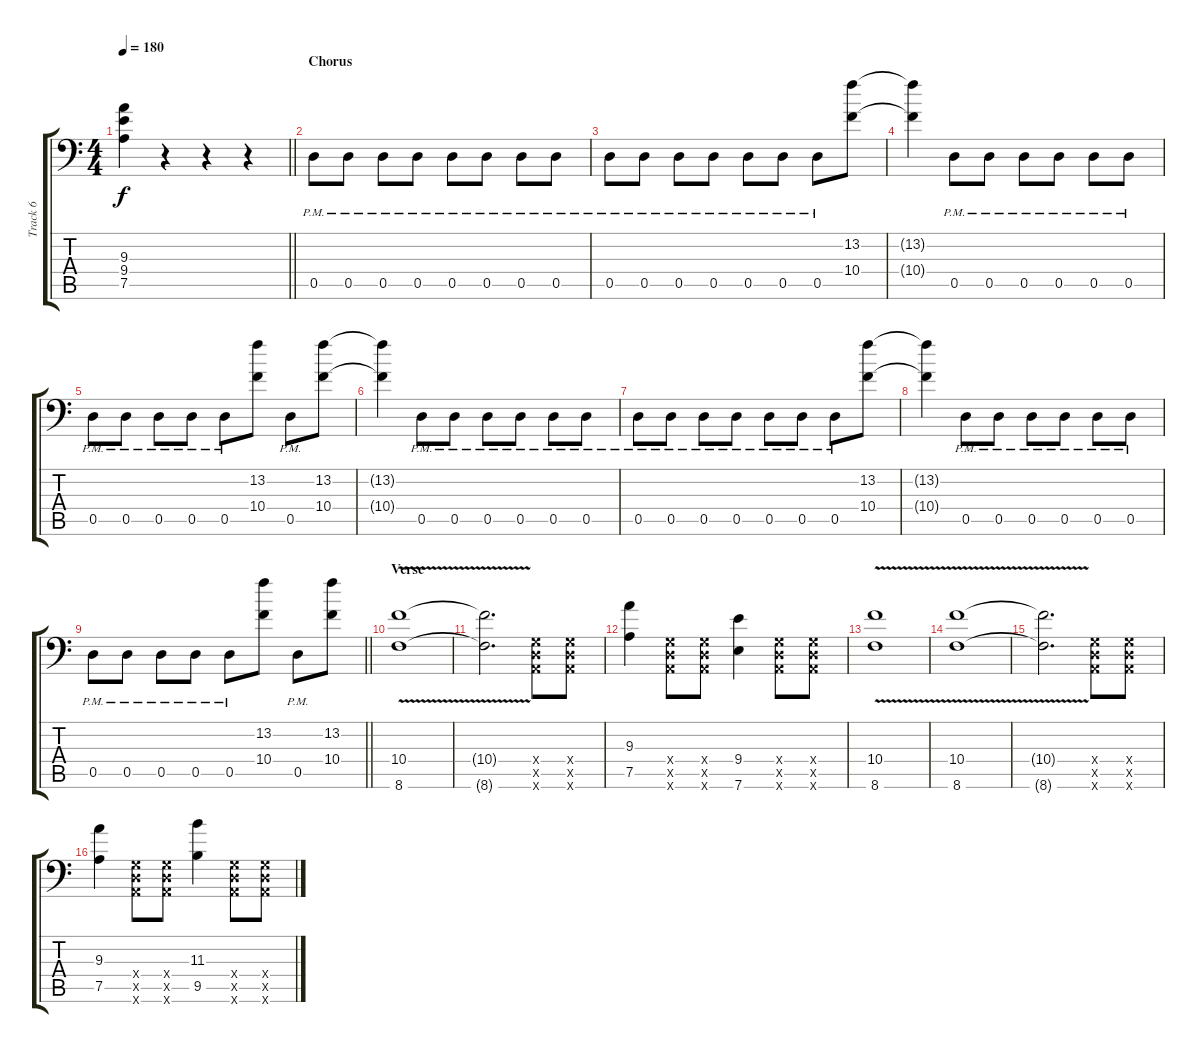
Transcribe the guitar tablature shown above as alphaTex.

\track ("Track 6" "Track 6") {instrument distortionguitar}
\staff {score tabs}
\tuning (A3 E3 C3 G2 D2 A1) {hide}
\ts (4 4)
\tempo 180
\clef f4
\barLineRight lightlight
\ks c
(9.3 9.4 7.5).4{dy f} r.4 r.4 r.4 |
\section ("" "Chorus")
0.5{pm}.8 0.5{pm}.8 0.5{pm}.8 0.5{pm}.8 0.5{pm}.8 0.5{pm}.8 0.5{pm}.8 0.5{pm}.8 |
0.5{pm}.8 0.5{pm}.8 0.5{pm}.8 0.5{pm}.8 0.5{pm}.8 0.5{pm}.8 0.5{pm}.8 (13.2 10.4).8 |
(13.2{t} 10.4{t}).4 0.5{pm}.8 0.5{pm}.8 0.5{pm}.8 0.5{pm}.8 0.5{pm}.8 0.5{pm}.8 |
0.5{pm}.8 0.5{pm}.8 0.5{pm}.8 0.5{pm}.8 0.5{pm}.8 (13.2 10.4).8 0.5{pm}.8 (13.2 10.4).8 |
(13.2{t} 10.4{t}).4 0.5{pm}.8 0.5{pm}.8 0.5{pm}.8 0.5{pm}.8 0.5{pm}.8 0.5{pm}.8 |
0.5{pm}.8 0.5{pm}.8 0.5{pm}.8 0.5{pm}.8 0.5{pm}.8 0.5{pm}.8 0.5{pm}.8 (13.2 10.4).8 |
(13.2{t} 10.4{t}).4 0.5{pm}.8 0.5{pm}.8 0.5{pm}.8 0.5{pm}.8 0.5{pm}.8 0.5{pm}.8 |
\barLineRight lightlight
0.5{pm}.8 0.5{pm}.8 0.5{pm}.8 0.5{pm}.8 0.5{pm}.8 (13.2 10.4).8 0.5{pm}.8 (13.2 10.4).8 |
\section ("" "Verse")
(10.4{v} 8.6{v}).1 |
(10.4{t} 8.6{t}).2{d} (0.4{x} 0.5{x} 0.6{x}).8 (0.4{x} 0.5{x} 0.6{x}).8 |
(9.3 7.5).4 (0.4{x} 0.5{x} 0.6{x}).8 (0.4{x} 0.5{x} 0.6{x}).8 (9.4 7.6).4 (0.4{x} 0.5{x} 0.6{x}).8 (0.4{x} 0.5{x} 0.6{x}).8 |
(10.4{v} 8.6{v}).1 |
(10.4{v} 8.6{v}).1 |
(10.4{t} 8.6{t}).2{d} (0.4{x} 0.5{x} 0.6{x}).8 (0.4{x} 0.5{x} 0.6{x}).8 |
(9.3 7.5).4 (0.4{x} 0.5{x} 0.6{x}).8 (0.4{x} 0.5{x} 0.6{x}).8 (11.3 9.5).4 (0.4{x} 0.5{x} 0.6{x}).8 (0.4{x} 0.5{x} 0.6{x}).8
